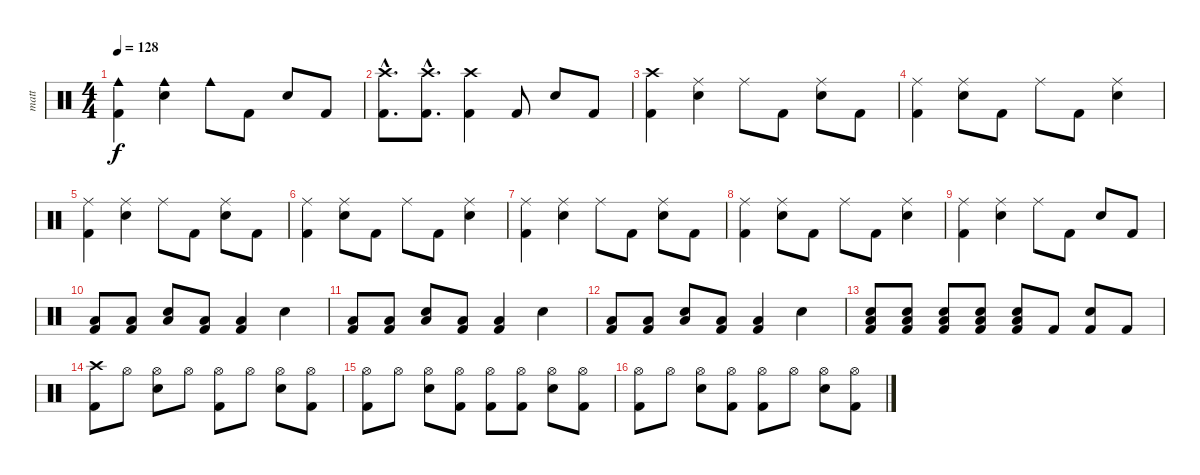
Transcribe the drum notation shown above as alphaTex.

\track ("matt" "matt") {instrument percussion}
\staff {score}
\articulation defaults
\ts (4 4)
\tempo 128
\clef neutral
\ks c
("Cowbell medium (hit)" "Kick (hit) 2").4{dy f} ("Cowbell medium (hit)" "Electric Snare (hit)").4 "Cowbell medium (hit)".8 "Kick (hit) 2".8 "Electric Snare (hit)".8 "Kick (hit) 2".8 |
("Crash high (hit)"{hac} "Kick (hit) 2"{hac}).8{d} ("Crash high (hit)"{hac} "Kick (hit) 2"{hac}).8{d} ("Crash high (hit)" "Kick (hit) 2").4 "Kick (hit) 2".8 "Electric Snare (hit)".8 "Kick (hit) 2".8 |
("Crash high (hit)" "Kick (hit) 2").4 ("Ride (middle)" "Electric Snare (hit)").4 "Ride (middle)".8 "Kick (hit) 2".8 ("Ride (middle)" "Electric Snare (hit)").8 "Kick (hit) 2".8 |
("Ride (middle)" "Kick (hit) 2").4 ("Ride (middle)" "Electric Snare (hit)").8 "Kick (hit) 2".8 "Ride (middle)".8 "Kick (hit) 2".8 ("Ride (middle)" "Electric Snare (hit)").4 |
("Ride (middle)" "Kick (hit) 2").4 ("Ride (middle)" "Electric Snare (hit)").4 "Ride (middle)".8 "Kick (hit) 2".8 ("Ride (middle)" "Electric Snare (hit)").8 "Kick (hit) 2".8 |
("Ride (middle)" "Kick (hit) 2").4 ("Ride (middle)" "Electric Snare (hit)").8 "Kick (hit) 2".8 "Ride (middle)".8 "Kick (hit) 2".8 ("Ride (middle)" "Electric Snare (hit)").4 |
("Ride (middle)" "Kick (hit) 2").4 ("Ride (middle)" "Electric Snare (hit)").4 "Ride (middle)".8 "Kick (hit) 2".8 ("Ride (middle)" "Electric Snare (hit)").8 "Kick (hit) 2".8 |
("Ride (middle)" "Kick (hit) 2").4 ("Ride (middle)" "Electric Snare (hit)").8 "Kick (hit) 2".8 "Ride (middle)".8 "Kick (hit) 2".8 ("Ride (middle)" "Electric Snare (hit)").4 |
("Ride (middle)" "Kick (hit) 2").4 ("Ride (middle)" "Electric Snare (hit)").4 "Ride (middle)".8 "Kick (hit) 2".8 "Electric Snare (hit)".8 "Kick (hit) 2".8 |
("Low Floor Tom (hit)" "Kick (hit) 2").8 ("Low Floor Tom (hit)" "Kick (hit) 2").8 ("Electric Snare (hit)" "Low Floor Tom (hit)").8 ("Low Floor Tom (hit)" "Kick (hit) 2").8 ("Low Floor Tom (hit)" "Kick (hit) 2").4 "Electric Snare (hit)".4 |
("Low Floor Tom (hit)" "Kick (hit) 2").8 ("Low Floor Tom (hit)" "Kick (hit) 2").8 ("Electric Snare (hit)" "Low Floor Tom (hit)").8 ("Low Floor Tom (hit)" "Kick (hit) 2").8 ("Low Floor Tom (hit)" "Kick (hit) 2").4 "Electric Snare (hit)".4 |
("Low Floor Tom (hit)" "Kick (hit) 2").8 ("Low Floor Tom (hit)" "Kick (hit) 2").8 ("Electric Snare (hit)" "Low Floor Tom (hit)").8 ("Low Floor Tom (hit)" "Kick (hit) 2").8 ("Low Floor Tom (hit)" "Kick (hit) 2").4 "Electric Snare (hit)".4 |
("Electric Snare (hit)" "Low Floor Tom (hit)" "Kick (hit) 2").8 ("Electric Snare (hit)" "Low Floor Tom (hit)" "Kick (hit) 2").8 ("Electric Snare (hit)" "Low Floor Tom (hit)" "Kick (hit) 2").8 ("Electric Snare (hit)" "Low Floor Tom (hit)" "Kick (hit) 2").8 ("Electric Snare (hit)" "Low Floor Tom (hit)" "Kick (hit) 2").8 "Kick (hit) 2".8 ("Electric Snare (hit)" "Kick (hit) 2").8 "Kick (hit) 2".8 |
("Crash high (hit)" "Kick (hit) 2").8 "Hi-Hat (open)".8 ("Hi-Hat (open)" "Electric Snare (hit)").8 "Hi-Hat (open)".8 ("Hi-Hat (open)" "Kick (hit) 2").8 "Hi-Hat (open)".8 ("Hi-Hat (open)" "Electric Snare (hit)").8 ("Hi-Hat (open)" "Kick (hit) 2").8 |
("Hi-Hat (open)" "Kick (hit) 2").8 "Hi-Hat (open)".8 ("Hi-Hat (open)" "Electric Snare (hit)").8 ("Hi-Hat (open)" "Kick (hit) 2").8 ("Hi-Hat (open)" "Kick (hit) 2").8 ("Hi-Hat (open)" "Kick (hit) 2").8 ("Hi-Hat (open)" "Electric Snare (hit)").8 ("Hi-Hat (open)" "Kick (hit) 2").8 |
("Hi-Hat (open)" "Kick (hit) 2").8 "Hi-Hat (open)".8 ("Hi-Hat (open)" "Electric Snare (hit)").8 ("Hi-Hat (open)" "Kick (hit) 2").8 ("Hi-Hat (open)" "Kick (hit) 2").8 "Hi-Hat (open)".8 ("Hi-Hat (open)" "Electric Snare (hit)").8 ("Hi-Hat (open)" "Kick (hit) 2").8
